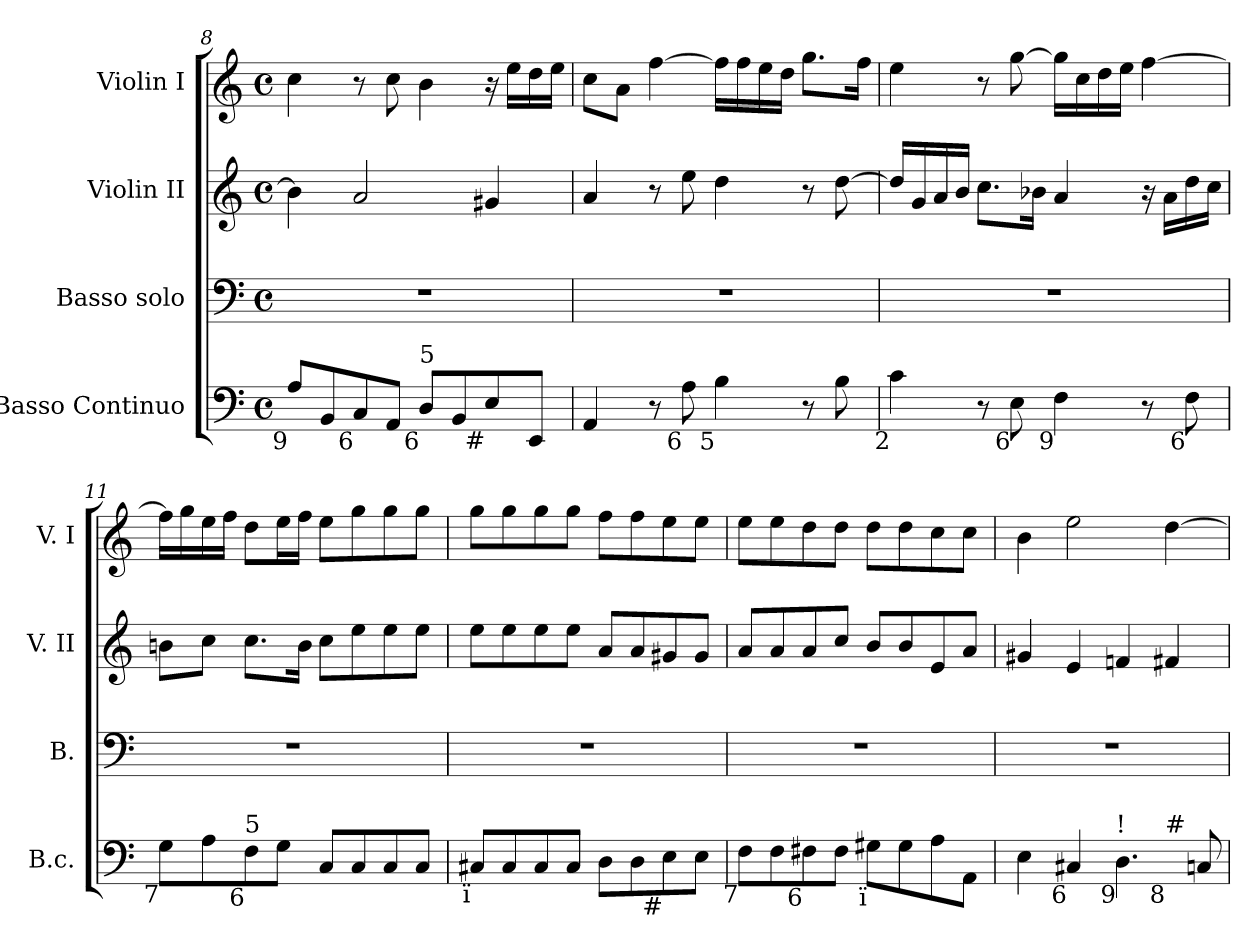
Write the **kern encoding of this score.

**kern	**kern	**kern	**kern
*part4	*part3	*part2	*part1
*staff4	*staff3	*staff2	*staff1
*I"Basso Continuo	*I"Basso solo	*I"Violin II	*I"Violin I
*I'B.c.	*I'B.	*I'V. II	*I'V. I
*clefF4	*clefF4	*clefG2	*clefG2
*k[]	*k[]	*k[]	*k[]
*a:	*a:	*a:	*a:
*M4/4	*M4/4	*M4/4	*M4/4
*met(c)	*met(c)	*met(c)	*met(c)
=8	=8	=8	=8
!LO:TX:b:rj:t=9	!	!	!
8Ai/L	1r	4bi\]	4cci\
8BBi/	.	.	.
!LO:TX:b:rj:t=6	!	!	!
8Ci/	.	2ai/	8r
8AAi/J	.	.	8cci\
!LO:TX:b:rj:t=6	!	!	!
!LO:TX:t=5	!	!	!
8Di/L	.	.	4bi\
8BBi/	.	.	.
!LO:TX:b:rj:t=#	!	!	!
8Ei/	.	4g#Xi/	16r
.	.	.	16eei\LL
8EEi/J	.	.	16ddi\
.	.	.	16eei\JJ
!!LO:LB:g=z
=9	=9	=9	=9
4AAi/	1r	4ai/	8cci\L
.	.	.	8ai\J
8r	.	8r	[4ffi\
!LO:TX:b:rj:t=6	!	!	!
8Ai\	.	8eei\	.
!LO:TX:b:rj:t=5	!	!	!
4Bi\	.	4ddi\	16ffi\LL]
.	.	.	16ffi\
.	.	.	16eei\
.	.	.	16ddi\JJ
8r	.	8r	8.ggi\L
8Bi\	.	[8ddi\	.
.	.	.	16ffi\Jk
=10	=10	=10	=10
!LO:TX:b:rj:t=2	!	!	!
4ci\	1r	16ddi/LL]	4eei\
.	.	16gi/	.
.	.	16ai/	.
.	.	16bi/JJ	.
8r	.	8.cci\L	8r
!LO:TX:b:rj:t=6	!	!	!
8Ei\	.	.	[8ggi\
.	.	16b-Xi\Jk	.
!LO:TX:b:rj:t=9	!	!	!
4Fi\	.	4ai/	16ggi\LL]
.	.	.	16cci\
.	.	.	16ddi\
.	.	.	16eei\JJ
8r	.	16r	[4ffi\
.	.	16ai\LL	.
!LO:TX:b:rj:t=6	!	!	!
8Fi\	.	16ddi\	.
.	.	16cci\JJ	.
=11	=11	=11	=11
!LO:TX:b:rj:t=7	!	!	!
8Gi\L	1r	8bni\L	16ffi\LL]
.	.	.	16ggi\
8Ai\	.	8cci\J	16eei\
.	.	.	16ffi\JJ
!LO:TX:b:rj:t=6	!	!	!
!LO:TX:t=5	!	!	!
8Fi\	.	8.cci\L	8ddi\L
8Gi\J	.	.	16eei\L
.	.	16bi\Jk	16ffi\JJ
8Ci/L	.	8cci\L	8eei\L
8Ci/	.	8eei\	8ggi\
8Ci/	.	8eei\	8ggi\
8Ci/J	.	8eei\J	8ggi\J
=12	=12	=12	=12
!LO:TX:b:rj:t=ï	!	!	!
8C#Xi/L	1r	8eei\L	8ggi\L
8C#i/	.	8eei\	8ggi\
8C#i/	.	8eei\	8ggi\
8C#i/J	.	8eei\J	8ggi\J
8Di\L	.	8ai/L	8ffi\L
8Di\	.	8ai/	8ffi\
!LO:TX:b:rj:t=#	!	!	!
8Ei\	.	8g#Xi/	8eei\
8Ei\J	.	8g#i/J	8eei\J
!!LO:PB:g=z
=13	=13	=13	=13
!LO:TX:b:rj:t=7	!	!	!
8Fi\L	1r	8ai/L	8eei\L
8Fi\	.	8ai/	8eei\
!LO:TX:b:rj:t=6	!	!	!
8F#Xi\	.	8ai/	8ddi\
8F#i\J	.	8cci/J	8ddi\J
!LO:TX:b:rj:t=ï	!	!	!
8G#Xi\L	.	8bi/L	8ddi\L
8G#i\	.	8bi/	8ddi\
8Ai\	.	8ei/	8cci\
8AAi\J	.	8ai/J	8cci\J
=14	=14	=14	=14
!LO:TX:b:rj:t=#	!	!	!
*^	*	*	*
4Ei\	2.ryy	1r	4g#Xi/	4bi\
!LO:TX:b:rj:t=6	!	!	!	!
4C#Xi/	.	.	4ei/	2eei\
!LO:TX:b:rj:t=9	!	!	!	!
!LO:TX:t=!	!	!	!	!
4.Di\	.	.	4fni/	.
!	!LO:TX:b:rj:t=8	!	!	!
!	!LO:TX:t=#	!	!	!
.	4ryy	.	4f#Xi/	[4ddi\
8Cni/	.	.	.	.
*v	*v	*	*	*
=	=	=	=
*-	*-	*-	*-
